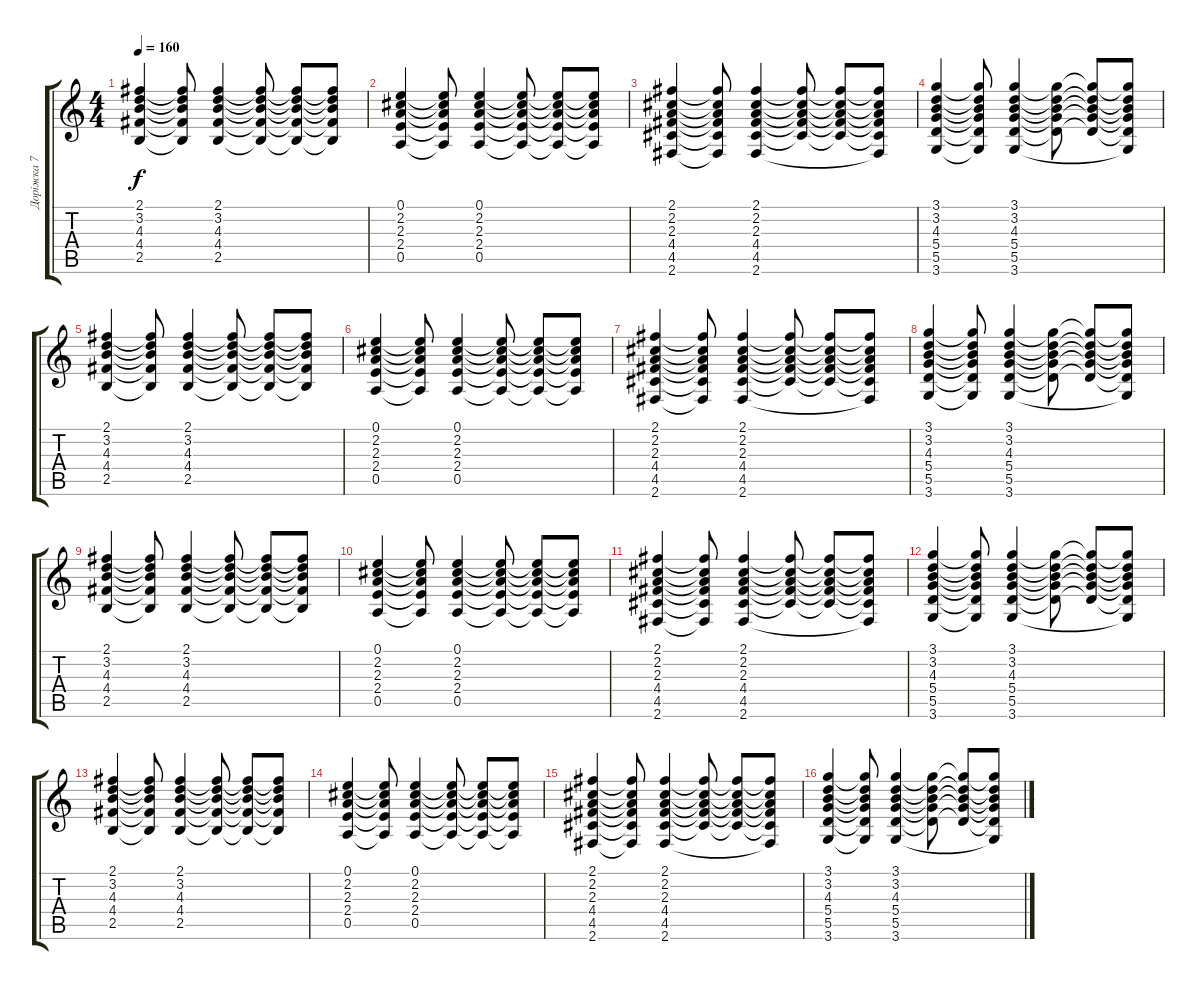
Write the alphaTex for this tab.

\track ("Доріжка 7" "Доріжка 7") {instrument acousticguitarsteel}
\staff {score tabs}
\tuning (E4 B3 G3 D3 A2 E2) {hide}
\ts (4 4)
\tempo 160
\clef g2
\ks c
(2.1 3.2 4.3 4.4 2.5).4{dy f} (2.1{t} 3.2{t} 4.3{t} 4.4{t} 2.5{t}).8 (2.1 3.2 4.3 4.4 2.5).4 (2.1{t} 3.2{t} 4.3{t} 4.4{t} 2.5{t}).8 (2.1{t} 3.2{t} 4.3{t} 4.4{t} 2.5{t}).8 (2.1{t} 3.2{t} 4.3{t} 4.4{t} 2.5{t}).8 |
(0.1 2.2 2.3 2.4 0.5).4 (0.1{t} 2.2{t} 2.3{t} 2.4{t} 0.5{t}).8 (0.1 2.2 2.3 2.4 0.5).4 (0.1{t} 2.2{t} 2.3{t} 2.4{t} 0.5{t}).8 (0.1{t} 2.2{t} 2.3{t} 2.4{t} 0.5{t}).8 (0.1{t} 2.2{t} 2.3{t} 2.4{t} 0.5{t}).8 |
(2.1 2.2 2.3 4.4 4.5 2.6).4 (2.1{t} 2.2{t} 2.3{t} 4.4{t} 4.5{t} 2.6{t}).8 (2.1 2.2 2.3 4.4 4.5 2.6).4 (2.1{t} 2.2{t} 2.3{t} 4.4{t} 4.5{t}).8 (2.1{t} 2.2{t} 2.3{t} 4.4{t} 4.5{t}).8 (2.1{t} 2.2{t} 2.3{t} 4.4{t} 4.5{t} 2.6{t}).8 |
(3.1 3.2 4.3 5.4 5.5 3.6).4 (3.1{t} 3.2{t} 4.3{t} 5.4{t} 5.5{t} 3.6{t}).8 (3.1 3.2 4.3 5.4 5.5 3.6).4 (3.1{t} 3.2{t} 4.3{t} 5.4{t} 5.5{t}).8 (3.1{t} 3.2{t} 4.3{t} 5.4{t} 5.5{t}).8 (3.1{t} 3.2{t} 4.3{t} 5.4{t} 5.5{t} 3.6{t}).8 |
(2.1 3.2 4.3 4.4 2.5).4 (2.1{t} 3.2{t} 4.3{t} 4.4{t} 2.5{t}).8 (2.1 3.2 4.3 4.4 2.5).4 (2.1{t} 3.2{t} 4.3{t} 4.4{t} 2.5{t}).8 (2.1{t} 3.2{t} 4.3{t} 4.4{t} 2.5{t}).8 (2.1{t} 3.2{t} 4.3{t} 4.4{t} 2.5{t}).8 |
(0.1 2.2 2.3 2.4 0.5).4 (0.1{t} 2.2{t} 2.3{t} 2.4{t} 0.5{t}).8 (0.1 2.2 2.3 2.4 0.5).4 (0.1{t} 2.2{t} 2.3{t} 2.4{t} 0.5{t}).8 (0.1{t} 2.2{t} 2.3{t} 2.4{t} 0.5{t}).8 (0.1{t} 2.2{t} 2.3{t} 2.4{t} 0.5{t}).8 |
(2.1 2.2 2.3 4.4 4.5 2.6).4 (2.1{t} 2.2{t} 2.3{t} 4.4{t} 4.5{t} 2.6{t}).8 (2.1 2.2 2.3 4.4 4.5 2.6).4 (2.1{t} 2.2{t} 2.3{t} 4.4{t} 4.5{t}).8 (2.1{t} 2.2{t} 2.3{t} 4.4{t} 4.5{t}).8 (2.1{t} 2.2{t} 2.3{t} 4.4{t} 4.5{t} 2.6{t}).8 |
(3.1 3.2 4.3 5.4 5.5 3.6).4 (3.1{t} 3.2{t} 4.3{t} 5.4{t} 5.5{t} 3.6{t}).8 (3.1 3.2 4.3 5.4 5.5 3.6).4 (3.1{t} 3.2{t} 4.3{t} 5.4{t} 5.5{t}).8 (3.1{t} 3.2{t} 4.3{t} 5.4{t} 5.5{t}).8 (3.1{t} 3.2{t} 4.3{t} 5.4{t} 5.5{t} 3.6{t}).8 |
(2.1 3.2 4.3 4.4 2.5).4 (2.1{t} 3.2{t} 4.3{t} 4.4{t} 2.5{t}).8 (2.1 3.2 4.3 4.4 2.5).4 (2.1{t} 3.2{t} 4.3{t} 4.4{t} 2.5{t}).8 (2.1{t} 3.2{t} 4.3{t} 4.4{t} 2.5{t}).8 (2.1{t} 3.2{t} 4.3{t} 4.4{t} 2.5{t}).8 |
(0.1 2.2 2.3 2.4 0.5).4 (0.1{t} 2.2{t} 2.3{t} 2.4{t} 0.5{t}).8 (0.1 2.2 2.3 2.4 0.5).4 (0.1{t} 2.2{t} 2.3{t} 2.4{t} 0.5{t}).8 (0.1{t} 2.2{t} 2.3{t} 2.4{t} 0.5{t}).8 (0.1{t} 2.2{t} 2.3{t} 2.4{t} 0.5{t}).8 |
(2.1 2.2 2.3 4.4 4.5 2.6).4 (2.1{t} 2.2{t} 2.3{t} 4.4{t} 4.5{t} 2.6{t}).8 (2.1 2.2 2.3 4.4 4.5 2.6).4 (2.1{t} 2.2{t} 2.3{t} 4.4{t} 4.5{t}).8 (2.1{t} 2.2{t} 2.3{t} 4.4{t} 4.5{t}).8 (2.1{t} 2.2{t} 2.3{t} 4.4{t} 4.5{t} 2.6{t}).8 |
(3.1 3.2 4.3 5.4 5.5 3.6).4 (3.1{t} 3.2{t} 4.3{t} 5.4{t} 5.5{t} 3.6{t}).8 (3.1 3.2 4.3 5.4 5.5 3.6).4 (3.1{t} 3.2{t} 4.3{t} 5.4{t} 5.5{t}).8 (3.1{t} 3.2{t} 4.3{t} 5.4{t} 5.5{t}).8 (3.1{t} 3.2{t} 4.3{t} 5.4{t} 5.5{t} 3.6{t}).8 |
(2.1 3.2 4.3 4.4 2.5).4 (2.1{t} 3.2{t} 4.3{t} 4.4{t} 2.5{t}).8 (2.1 3.2 4.3 4.4 2.5).4 (2.1{t} 3.2{t} 4.3{t} 4.4{t} 2.5{t}).8 (2.1{t} 3.2{t} 4.3{t} 4.4{t} 2.5{t}).8 (2.1{t} 3.2{t} 4.3{t} 4.4{t} 2.5{t}).8 |
(0.1 2.2 2.3 2.4 0.5).4 (0.1{t} 2.2{t} 2.3{t} 2.4{t} 0.5{t}).8 (0.1 2.2 2.3 2.4 0.5).4 (0.1{t} 2.2{t} 2.3{t} 2.4{t} 0.5{t}).8 (0.1{t} 2.2{t} 2.3{t} 2.4{t} 0.5{t}).8 (0.1{t} 2.2{t} 2.3{t} 2.4{t} 0.5{t}).8 |
(2.1 2.2 2.3 4.4 4.5 2.6).4 (2.1{t} 2.2{t} 2.3{t} 4.4{t} 4.5{t} 2.6{t}).8 (2.1 2.2 2.3 4.4 4.5 2.6).4 (2.1{t} 2.2{t} 2.3{t} 4.4{t} 4.5{t}).8 (2.1{t} 2.2{t} 2.3{t} 4.4{t} 4.5{t}).8 (2.1{t} 2.2{t} 2.3{t} 4.4{t} 4.5{t} 2.6{t}).8 |
(3.1 3.2 4.3 5.4 5.5 3.6).4 (3.1{t} 3.2{t} 4.3{t} 5.4{t} 5.5{t} 3.6{t}).8 (3.1 3.2 4.3 5.4 5.5 3.6).4 (3.1{t} 3.2{t} 4.3{t} 5.4{t} 5.5{t}).8 (3.1{t} 3.2{t} 4.3{t} 5.4{t} 5.5{t}).8 (3.1{t} 3.2{t} 4.3{t} 5.4{t} 5.5{t} 3.6{t}).8
